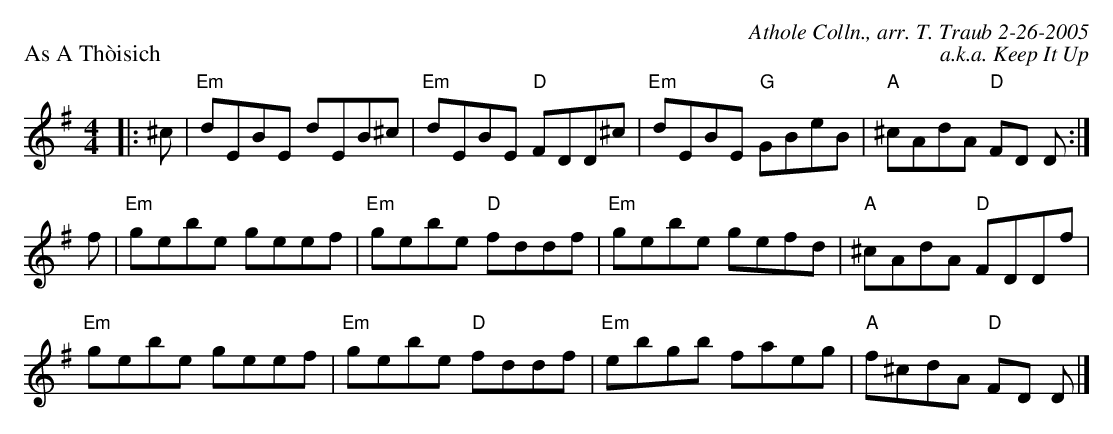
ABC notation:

X:1
P: As A Thòisich
C: Athole Colln., arr. T. Traub 2-26-2005
C: a.k.a. Keep It Up
M: 4/4
K: Em
L: 1/8
|: ^c|"Em"dEBE dEB^c|"Em"dEBE "D"FDD^c|"Em"dEBE "G"GBeB|"A"^cAdA "D"FD D :|
f|"Em"gebe geef|"Em"gebe "D"fddf|"Em"gebe gefd|"A"^cAdA "D"FDDf|
"Em"gebe geef|"Em"gebe "D"fddf|"Em"ebgb faeg|"A"f^cdA "D"FD D |]
